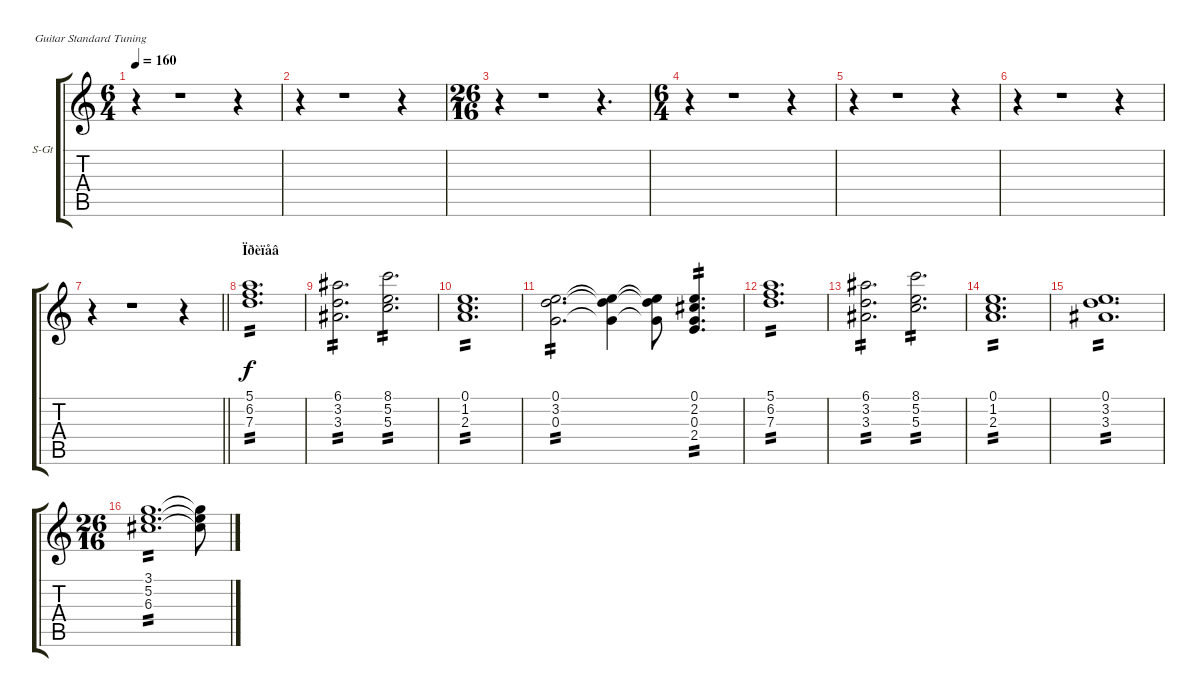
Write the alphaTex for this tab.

\bracketExtendMode groupsimilarinstruments
\firstSystemTrackNameOrientation horizontal
\otherSystemsTrackNameOrientation horizontal
\track ("Track 3" "S-Gt") {instrument acousticguitarsteel}
\staff {score tabs}
\tuning (E4 B3 G3 D3 A2 E2)
\ts (6 4)
\tempo 160
\clef g2
\ks c
r.4{dy f} r.1 r.4 |
r.4 r.1 r.4 |
\ts (26 16)
\beaming (8 13)
r.4 r.1 r.4{d} |
\ts (6 4)
\beaming (8 6 6)
r.4 r.1 r.4 |
r.4 r.1 r.4 |
r.4 r.1 r.4 |
\barLineRight lightlight
r.4 r.1 r.4 |
\section ("" "Ïðèïåâ")
(5.1 6.2 7.3).1{d tp 2} |
(6.1 3.2 3.3).2{d tp 2} (8.1 5.2 5.3).2{d tp 2} |
(0.1 1.2 2.3).1{d tp 2} |
(0.1 3.2 0.3).2{d tp 2} (0.1{t} 3.2{t} 0.3{t}).4 (0.1{t} 3.2{t} 0.3{t}).8 (0.1 2.2 0.3 2.4).4{d tp 2} |
(5.1 6.2 7.3).1{d tp 2} |
(6.1 3.2 3.3).2{d tp 2} (8.1 5.2 5.3).2{d tp 2} |
(0.1 1.2 2.3).1{d tp 2} |
(0.1 3.2 3.3).1{d tp 2} |
\ts (26 16)
\beaming (8 13)
(3.1 5.2 6.3).1{d tp 2} (3.1{t} 5.2{t} 6.3{t}).8
